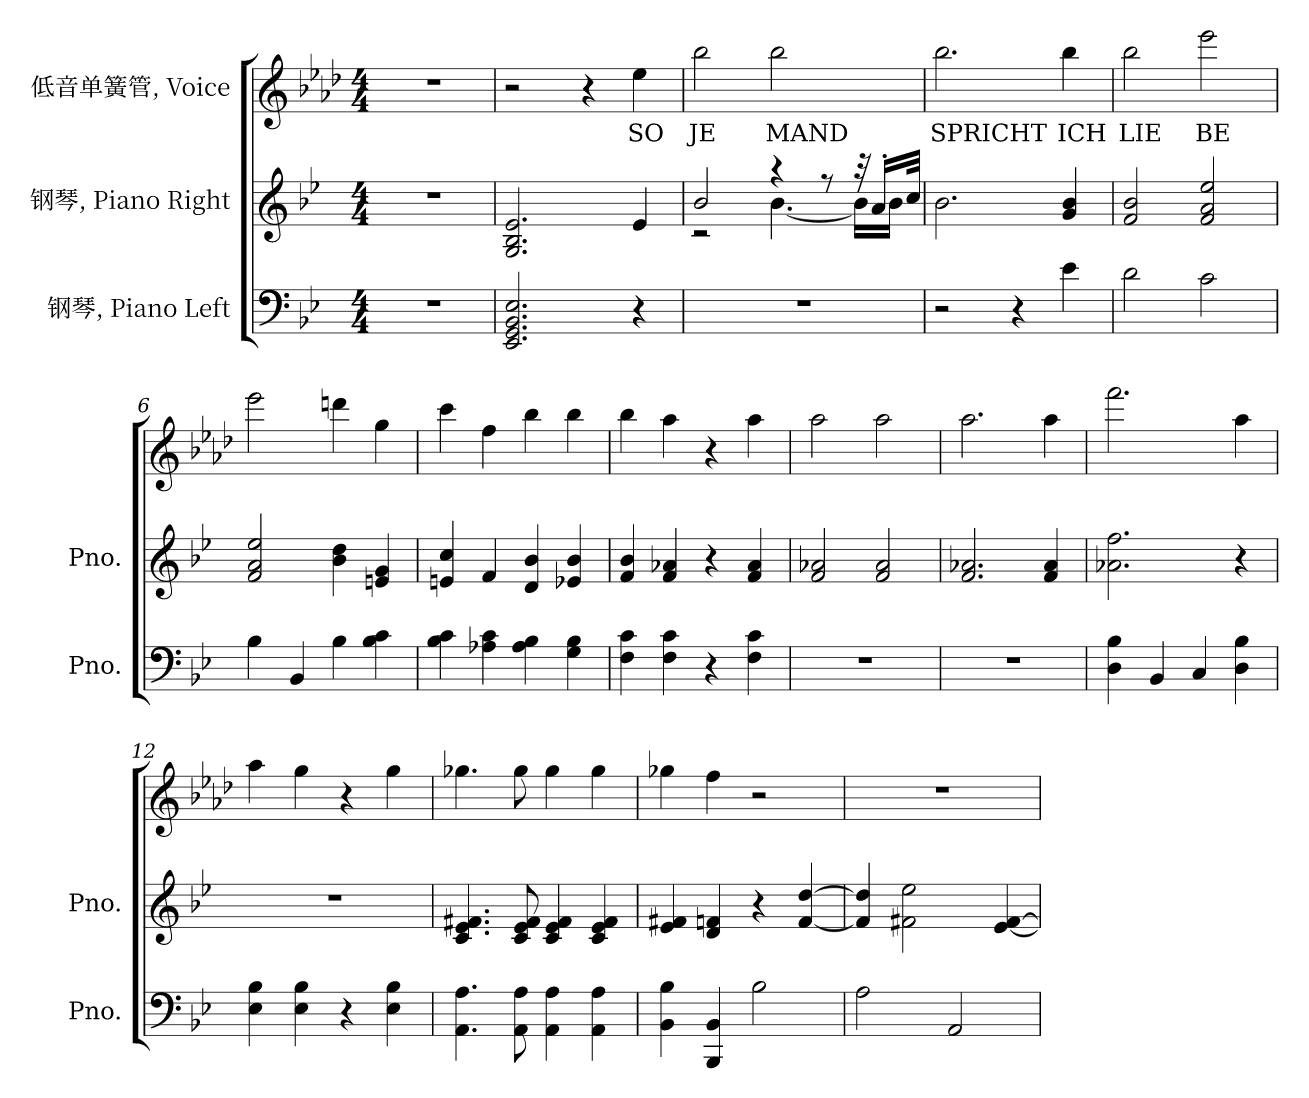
**kern	**kern	**kern	**text
*part3	*part2	*part1	*part1
*staff3	*staff2	*staff1	*staff1
*I"钢琴, Piano Left	*I"钢琴, Piano Right	*I"低音单簧管, Voice	*
*I'Pno.	*I'Pno.	*	*
*clefF4	*clefG2	*clefG2	*
*	*	*ITrd8c14	*
*k[b-e-]	*k[b-e-]	*k[b-e-a-d-]	*
*M4/4	*M4/4	*M4/4	*
*MM130	*MM130	*MM130	*
=1	=1	=1	=1
1r	1r	1r	.
=2	=2	=2	=2
2.EE-/ 2.GG/ 2.BB-/ 2.E-/	2.G/ 2.B-/ 2.e-/	2r	.
.	.	4r	.
4r	4e-/	4e-\	SO
=3	=3	=3	=3
*	*^	*	*
1r	2b-/	2r	2b-\	JE
.	4r	[4.b-\	2b-\	MAND
.	8r	.	.	.
.	32r	16b-\LL]	.	.
.	16a'/LL	.	.	.
.	.	16b-\JJ	.	.
.	32cc/JJk	.	.	.
*	*v	*v	*	*
=4	=4	=4	=4
2r	2.b-\	2.b-\	SPRICHT
4r	.	.	.
4e-\	4g/ 4b-/	4b-\	ICH
=5	=5	=5	=5
2d\	2f/ 2b-/	2b-\	LIE
2c\	2f/ 2a/ 2ee-/	2ee-\	BE
!!LO:LB:g=z
=6	=6	=6	=6
4B-\	2f/ 2a/ 2ee-/	2ee-\	.
4BB-/	.	.	.
4B-\	4b-\ 4dd\	4ddn\	.
4B-\ 4c\	4en/ 4g/	4g\	.
=7	=7	=7	=7
4B-\ 4c\	4en/ 4cc/	4cc\	.
4A-X\ 4c\	4f/	4f\	.
4A-\ 4B-\	4d/ 4b-/	4b-\	.
4G\ 4B-\	4e-X/ 4b-/	4b-\	.
=8	=8	=8	=8
4F\ 4c\	4f/ 4b-/	4b-\	.
4F\ 4c\	4f/ 4a-X/	4a-\	.
4r	4r	4r	.
4F\ 4c\	4f/ 4a-/	4a-\	.
=9	=9	=9	=9
1r	2f/ 2a-X/	2a-\	.
.	2f/ 2a-/	2a-\	.
=10	=10	=10	=10
1r	2.f/ 2.a-X/	2.a-\	.
.	4f/ 4a-/	4a-\	.
=11	=11	=11	=11
4D\ 4B-\	2.a-X\ 2.ff\	2.ff\	.
4BB-/	.	.	.
4C/	.	.	.
4D\ 4B-\	4r	4a-\	.
=12	=12	=12	=12
4E-\ 4B-\	1r	4a-\	.
4E-\ 4B-\	.	4g\	.
4r	.	4r	.
4E-\ 4B-\	.	4g\	.
!!LO:LB:g=z
=13	=13	=13	=13
4.AA\ 4.A\	4.c/ 4.e-/ 4.f#X/	4.g-X\	.
8AA\ 8A\	8c/ 8e-/ 8f#/	8g-\	.
4AA\ 4A\	4c/ 4e-/ 4f#/	4g-\	.
4AA\ 4A\	4c/ 4e-/ 4f#/	4g-\	.
=14	=14	=14	=14
4BB-\ 4B-\	4e-/ 4f#X/	4g-X\	.
4BBB-/ 4BB-/	4d/ 4fn/	4f\	.
2B-\	4r	2r	.
.	[4f/ [4dd/	.	.
=15	=15	=15	=15
2A\	4f/] 4dd/]	1r	.
.	2f#X\ 2ee-\	.	.
2AA/	.	.	.
.	[4e-/ [4f#/	.	.
=	=	=	=
*-	*-	*-	*-
